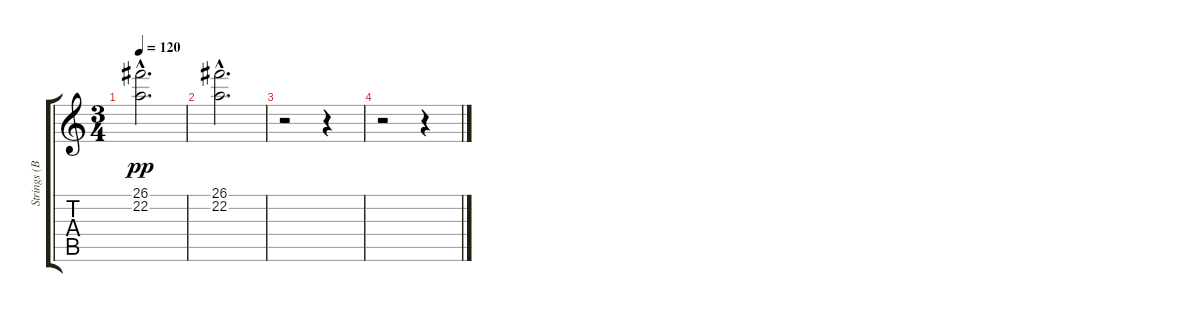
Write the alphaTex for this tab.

\track ("Strings (BB)" "Strings (B") {instrument stringensemble1}
\staff {score tabs}
\tuning (E4 B3 G3 D3 A2 E2) {hide}
\ts (3 4)
\tempo 120
\clef g2
\ks c
(26.1{hac} 22.2{hac}).2{d dy pp} |
(26.1{hac} 22.2{hac}).2{d} |
r.2 r.4 |
r.2 r.4
